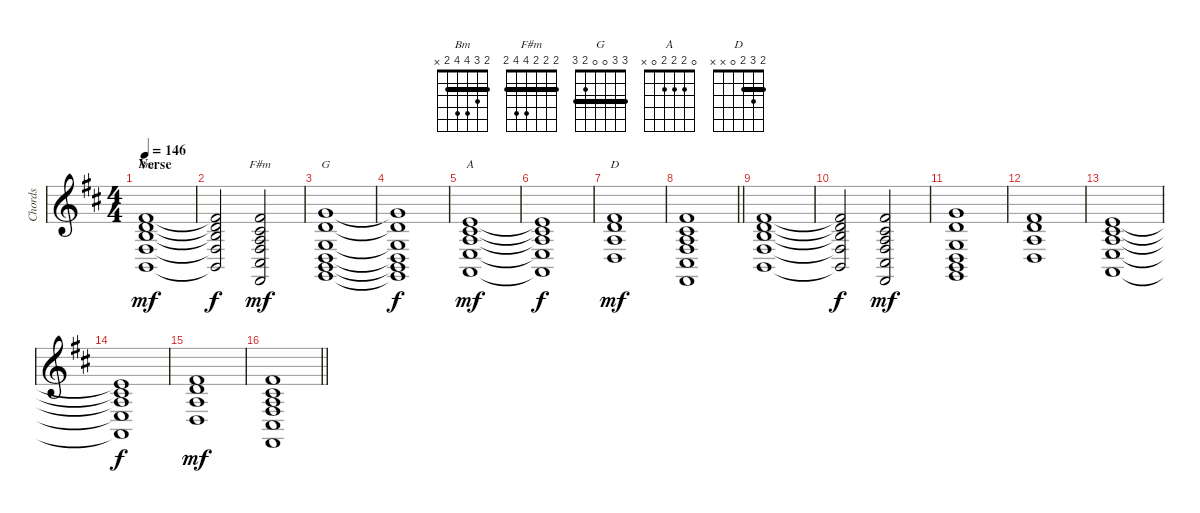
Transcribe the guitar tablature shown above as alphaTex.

\track ("Chords" "Chords") {instrument stringensemble1}
\staff {score}
\tuning (E4 B3 G3 D3 A2 E2) {hide}
\chord ("Bm" 2 3 4 4 2 x) {barre 2}
\chord ("F#m" 2 2 2 4 4 2) {barre 2}
\chord ("G" 3 3 0 0 2 3) {barre 3}
\chord ("A" 0 2 2 2 0 x)
\chord ("D" 2 3 2 0 x x) {barre 2}
\ts (4 4)
\section ("" "Verse")
\tempo 146
\clef g2
\ks bminor
(2.1 3.2 4.3 4.4 2.5).1{ch "Bm" dy mf} |
(2.1{t} 3.2{t} 4.3{t} 4.4{t} 2.5{t}).2{dy f} (2.1 2.2 2.3 4.4 4.5 2.6).2{ch "F#m" dy mf} |
(3.1 3.2 0.3 0.4 2.5 3.6).1{ch "G"} |
(3.1{t} 3.2{t} 0.3{t} 0.4{t} 2.5{t} 3.6{t}).1{dy f} |
(0.1 2.2 2.3 2.4 0.5).1{ch "A" dy mf} |
(0.1{t} 2.2{t} 2.3{t} 2.4{t} 0.5{t}).1{dy f} |
(2.1 3.2 2.3 0.4).1{ch "D" dy mf} |
\barLineRight lightlight
(2.1 2.2 2.3 4.4 4.5 2.6).1 |
\section ("" "")
(2.1 3.2 4.3 4.4 2.5).1 |
(2.1{t} 3.2{t} 4.3{t} 4.4{t} 2.5{t}).2{dy f} (2.1 2.2 2.3 4.4 4.5 2.6).2{dy mf} |
(3.1 3.2 0.3 0.4 2.5 3.6).1 |
(2.1 3.2 2.3 0.4).1 |
(0.1 2.2 2.3 2.4 0.5).1 |
(0.1{t} 2.2{t} 2.3{t} 2.4{t} 0.5{t}).1{dy f} |
(2.1 3.2 2.3 0.4).1{dy mf} |
\barLineRight lightlight
(2.1 2.2 2.3 4.4 4.5 2.6).1
